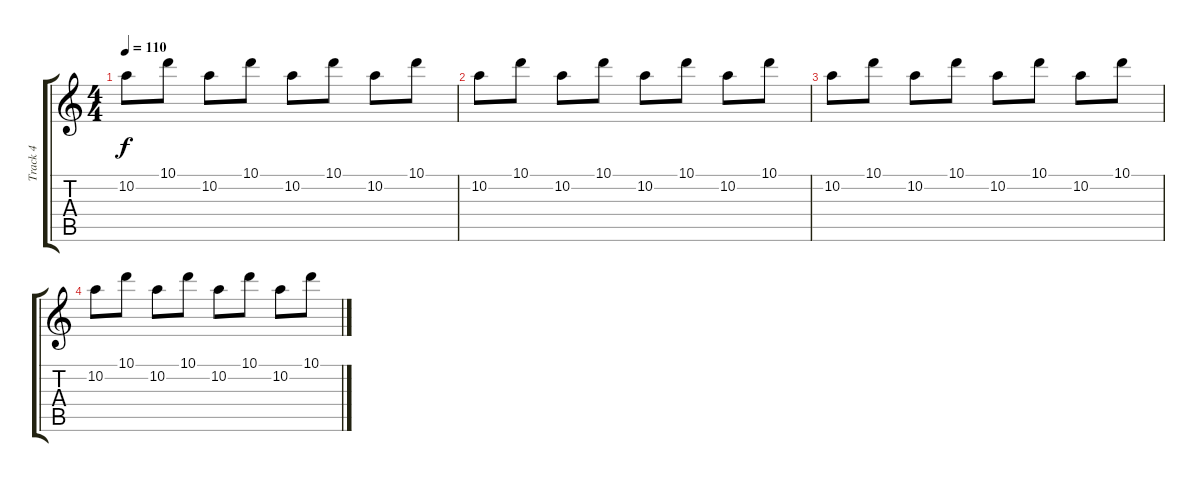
\track ("Track 4" "Track 4") {instrument electricguitarclean}
\staff {score tabs}
\tuning (E4 B3 G3 D3 A2 D2) {hide}
\ts (4 4)
\tempo 110
\clef g2
\ks c
10.2.8{dy f} 10.1.8 10.2.8 10.1.8 10.2.8 10.1.8 10.2.8 10.1.8 |
10.2.8 10.1.8 10.2.8 10.1.8 10.2.8 10.1.8 10.2.8 10.1.8 |
10.2.8 10.1.8 10.2.8 10.1.8 10.2.8 10.1.8 10.2.8 10.1.8 |
10.2.8 10.1.8 10.2.8 10.1.8 10.2.8 10.1.8 10.2.8 10.1.8
